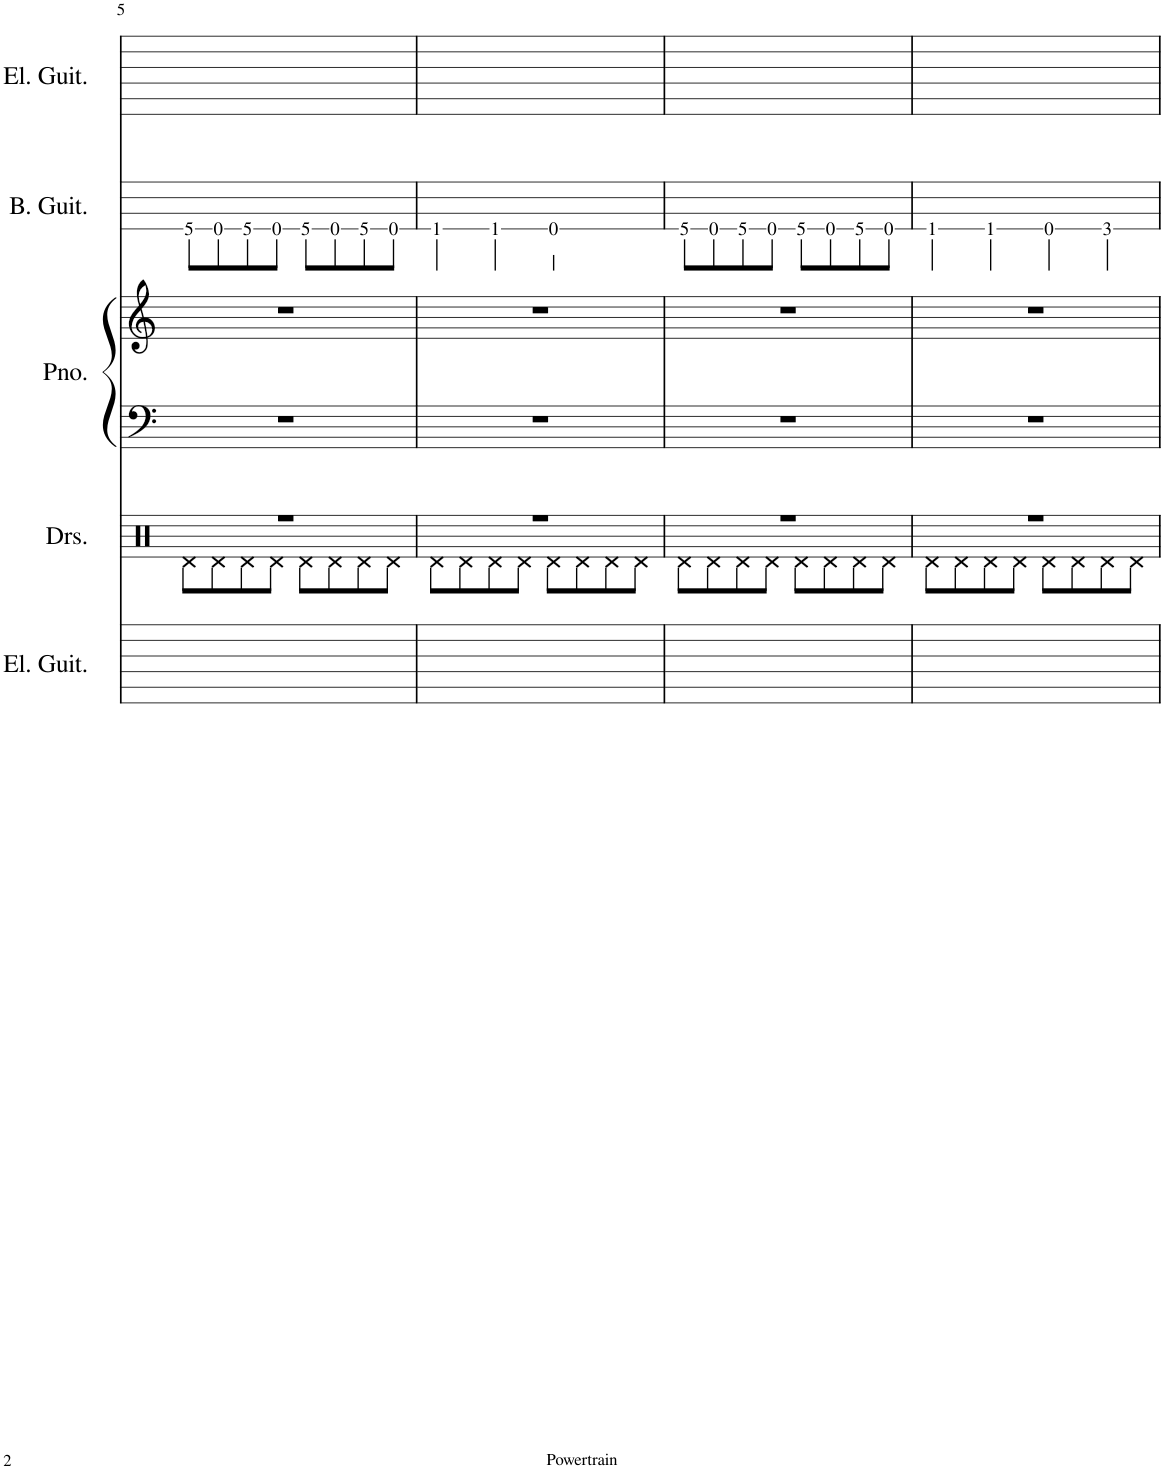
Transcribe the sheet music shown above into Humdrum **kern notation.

**kern	**kern	**kern	**kern	**kern	**kern
*part5	*part4	*part3	*part3	*part2	*part1
*staff6	*staff5	*staff4	*staff3	*staff2	*staff1
*I"Electric Guitar	*I"Drumset	*I"Piano	*	*I"Bass Guitar	*I"Electric Guitar
*I'El. Guit.	*I'Drs.	*I'Pno.	*	*I'B. Guit.	*I'El. Guit.
!!LO:PB:g=z
*	*clefX	*clefF4	*clefG2	*	*
*k[]	*k[]	*k[]	*k[]	*k[]	*k[]
*M4/4	*M4/4	*M4/4	*M4/4	*M4/4	*M4/4
=5	=5	=5	=5	=5	=5
*	*^	*	*	*	*
1r	1r	8Rd\L	1r	1r	8AAA\L	1r
.	.	8Rd\	.	.	8EEE\	.
.	.	8Rd\	.	.	8AAA\	.
.	.	8Rd\J	.	.	8EEE\J	.
.	.	8Rd\L	.	.	8AAA\L	.
.	.	8Rd\	.	.	8EEE\	.
.	.	8Rd\	.	.	8AAA\	.
.	.	8Rd\J	.	.	8EEE\J	.
=6	=6	=6	=6	=6	=6	=6
1r	1r	8Rd\L	1r	1r	4FFF\	1r
.	.	8Rd\	.	.	.	.
.	.	8Rd\	.	.	4FFF\	.
.	.	8Rd\J	.	.	.	.
.	.	8Rd\L	.	.	2EEE\	.
.	.	8Rd\	.	.	.	.
.	.	8Rd\	.	.	.	.
.	.	8Rd\J	.	.	.	.
=7	=7	=7	=7	=7	=7	=7
1r	1r	8Rd\L	1r	1r	8AAA\L	1r
.	.	8Rd\	.	.	8EEE\	.
.	.	8Rd\	.	.	8AAA\	.
.	.	8Rd\J	.	.	8EEE\J	.
.	.	8Rd\L	.	.	8AAA\L	.
.	.	8Rd\	.	.	8EEE\	.
.	.	8Rd\	.	.	8AAA\	.
.	.	8Rd\J	.	.	8EEE\J	.
=8	=8	=8	=8	=8	=8	=8
1r	1r	8Rd\L	1r	1r	4FFF\	1r
.	.	8Rd\	.	.	.	.
.	.	8Rd\	.	.	4FFF\	.
.	.	8Rd\J	.	.	.	.
.	.	8Rd\L	.	.	4EEE\	.
.	.	8Rd\	.	.	.	.
.	.	8Rd\	.	.	4GGG\	.
.	.	8Rd\J	.	.	.	.
*	*v	*v	*	*	*	*
=	=	=	=	=	=
*-	*-	*-	*-	*-	*-
